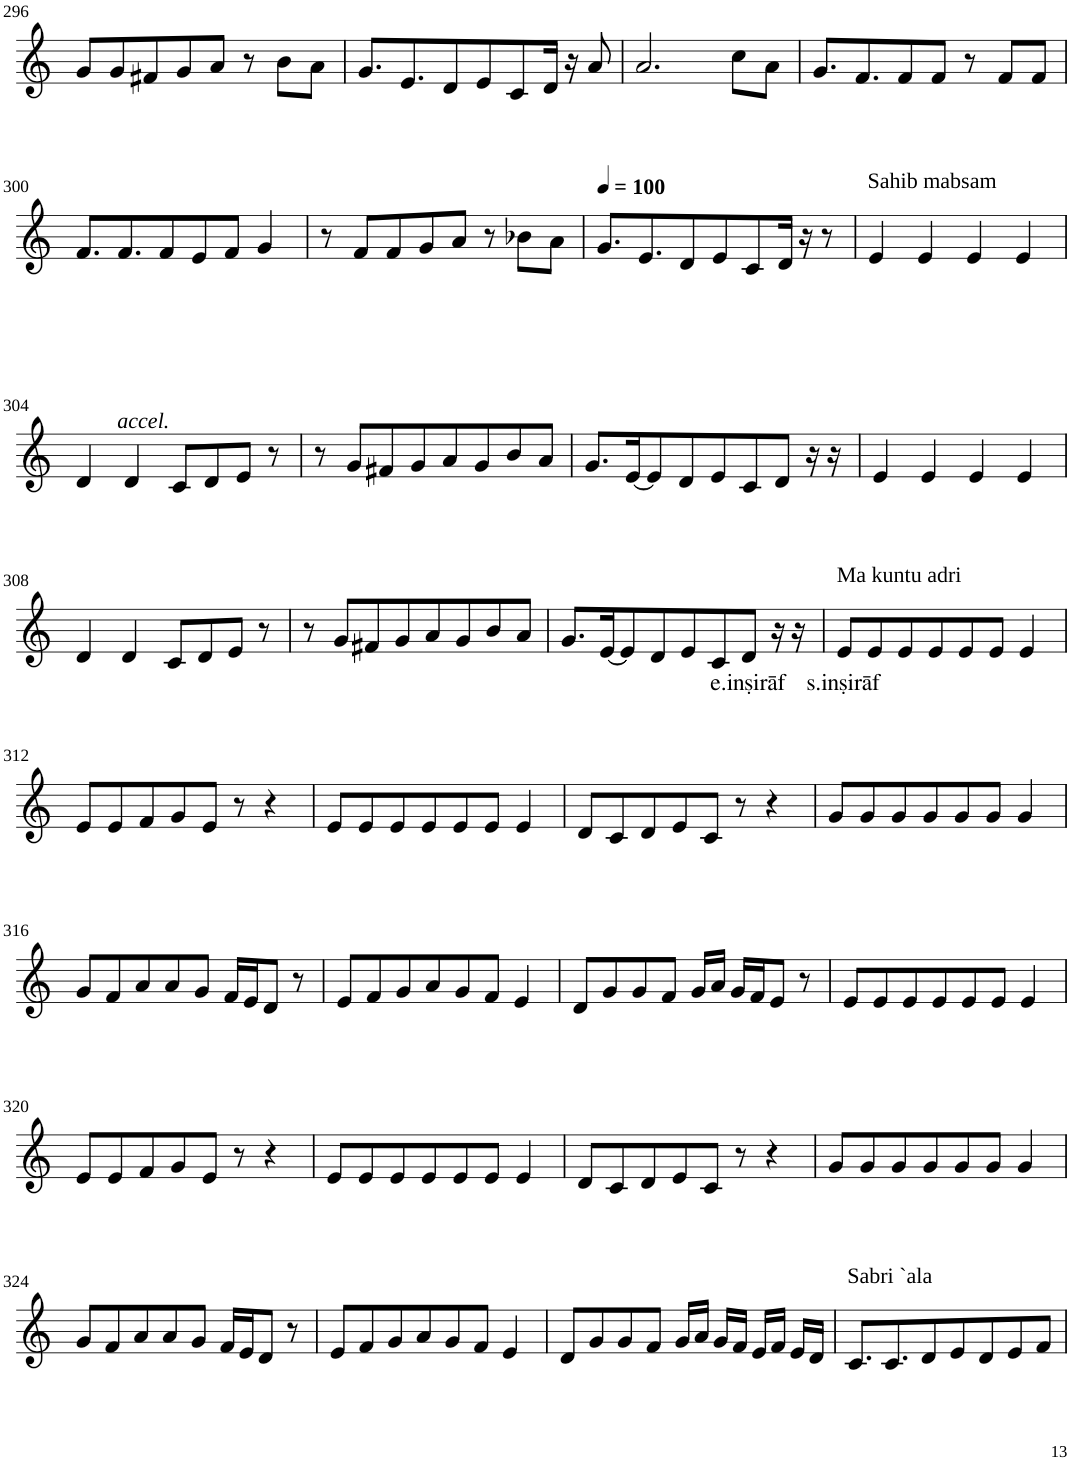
**kern	**text
*part1	*part1
*staff1	*staff1
*I"Violin	*
!!LO:PB:g=z
*clefG2	*
*k[]	*
*M8/8	*
=296	=296
8g/L	.
8g/	.
8f#X/	.
8g/	.
8a/J	.
8r	.
8b\L	.
8a\J	.
=297	=297
8.g/L	.
8.e/	.
8d/	.
8e/	.
8c/	.
16d/Jk	.
16r	.
8a/	.
=298	=298
2.a/	.
8cc\L	.
8a\J	.
=299	=299
8.g/L	.
8.f/	.
8f/	.
8f/J	.
8r	.
8f/L	.
8f/J	.
!!LO:LB:g=z
=300	=300
8.f/L	.
!LO:TX:b:i:t=accel.	!
8.f/	.
8f/	.
8e/	.
8f/J	.
4g/	.
=301	=301
8r	.
8f/L	.
8f/	.
8g/	.
8a/J	.
8r	.
8b-X\L	.
8a\J	.
=302	=302
*MM100	*
8.g/L	.
8.e/	.
8d/	.
8e/	.
8c/	.
16d/Jk	.
16r	.
8r	.
=303	=303
!LO:TX:a:t=Sahib mabsam	!
4e/	.
4e/	.
4e/	.
4e/	.
!!LO:LB:g=z
=304	=304
4d/	.
4d/	.
8c/L	.
8d/	.
8e/J	.
8r	.
=305	=305
8r	.
8g/L	.
8f#X/	.
8g/	.
8a/	.
8g/	.
8b/	.
8a/J	.
=306	=306
8.g/L	.
[16e/K	.
8e/]	.
8d/	.
8e/	.
8c/	.
8d/J	.
16r	.
16r	.
=307	=307
4e/	.
4e/	.
4e/	.
4e/	.
!!LO:LB:g=z
=308	=308
4d/	.
4d/	.
8c/L	.
8d/	.
8e/J	.
8r	.
=309	=309
8r	.
8g/L	.
8f#X/	.
8g/	.
8a/	.
8g/	.
8b/	.
8a/J	.
=310	=310
8.g/L	.
[16e/K	.
8e/]	.
8d/	.
8e/	.
8c/	.
!	!LO:LY:b
8d/J	e.inṣirāf
16r	.
16r	.
=311	=311
!LO:TX:a:t=Ma kuntu adri	!
!	!LO:LY:b
8e/L	s.inṣirāf
8e/	.
8e/	.
8e/	.
8e/	.
8e/J	.
4e/	.
!!LO:LB:g=z
=312	=312
8e/L	.
8e/	.
8f/	.
8g/	.
8e/J	.
8r	.
4r	.
=313	=313
8e/L	.
8e/	.
8e/	.
8e/	.
8e/	.
8e/J	.
4e/	.
=314	=314
8d/L	.
8c/	.
8d/	.
8e/	.
8c/J	.
8r	.
4r	.
=315	=315
8g/L	.
8g/	.
8g/	.
8g/	.
8g/	.
8g/J	.
4g/	.
!!LO:LB:g=z
=316	=316
8g/L	.
8f/	.
8a/	.
8a/	.
8g/J	.
16f/LL	.
16e/J	.
8d/J	.
8r	.
=317	=317
8e/L	.
8f/	.
8g/	.
8a/	.
8g/	.
8f/J	.
4e/	.
=318	=318
8d/L	.
8g/	.
8g/	.
8f/J	.
16g/LL	.
16a/JJ	.
16g/LL	.
16f/J	.
8e/J	.
8r	.
=319	=319
8e/L	.
8e/	.
8e/	.
8e/	.
8e/	.
8e/J	.
4e/	.
!!LO:LB:g=z
=320	=320
8e/L	.
8e/	.
8f/	.
8g/	.
8e/J	.
8r	.
4r	.
=321	=321
8e/L	.
8e/	.
8e/	.
8e/	.
8e/	.
8e/J	.
4e/	.
=322	=322
8d/L	.
8c/	.
8d/	.
8e/	.
8c/J	.
8r	.
4r	.
=323	=323
8g/L	.
8g/	.
8g/	.
8g/	.
8g/	.
8g/J	.
4g/	.
!!LO:LB:g=z
=324	=324
8g/L	.
8f/	.
8a/	.
8a/	.
8g/J	.
16f/LL	.
16e/J	.
8d/J	.
8r	.
=325	=325
8e/L	.
8f/	.
8g/	.
8a/	.
8g/	.
8f/J	.
4e/	.
=326	=326
8d/L	.
8g/	.
8g/	.
8f/J	.
16g/LL	.
16a/JJ	.
16g/LL	.
16f/JJ	.
16e/LL	.
16f/JJ	.
16e/LL	.
16d/JJ	.
=327	=327
!LO:TX:a:t=Sabri `ala	!
8.c/L	.
8.c/	.
8d/	.
8e/	.
8d/	.
8e/	.
8f/J	.
=	=
*-	*-
